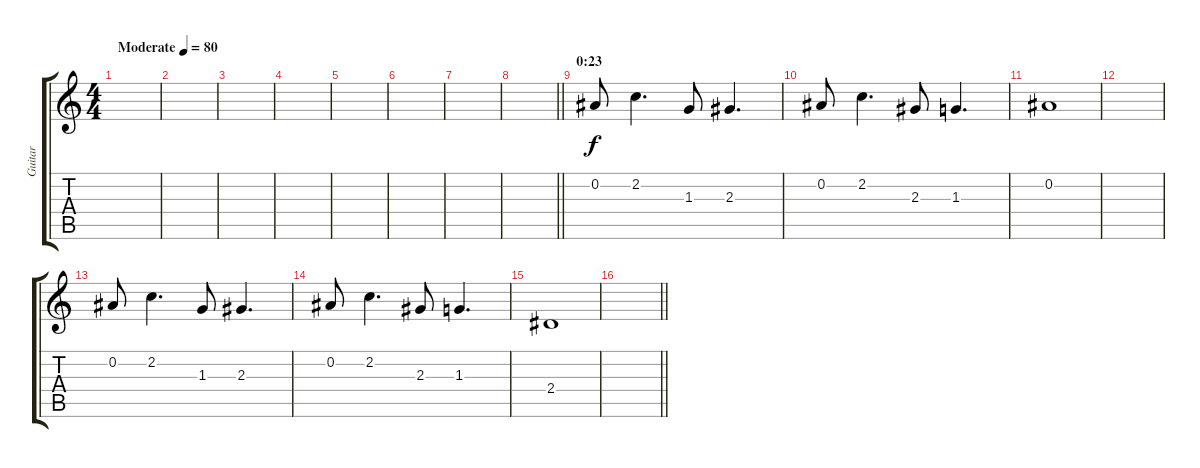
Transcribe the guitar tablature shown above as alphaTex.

\track ("Guitar" "Guitar") {instrument overdrivenguitar}
\staff {score tabs}
\tuning (Eb4 Bb3 Gb3 Db3 Ab2 Db2) {hide}
\ts (4 4)
\tempo (80 "Moderate")
\clef g2
\ks c
|
|
|
|
|
|
|
\barLineRight lightlight
|
\section ("" "0:23")
0.2.8 2.2.4{d} 1.3.8 2.3.4{d} |
0.2.8 2.2.4{d} 2.3.8 1.3.4{d} |
0.2.1 |
|
0.2.8 2.2.4{d} 1.3.8 2.3.4{d} |
0.2.8 2.2.4{d} 2.3.8 1.3.4{d} |
2.4.1 |
\barLineRight lightlight
